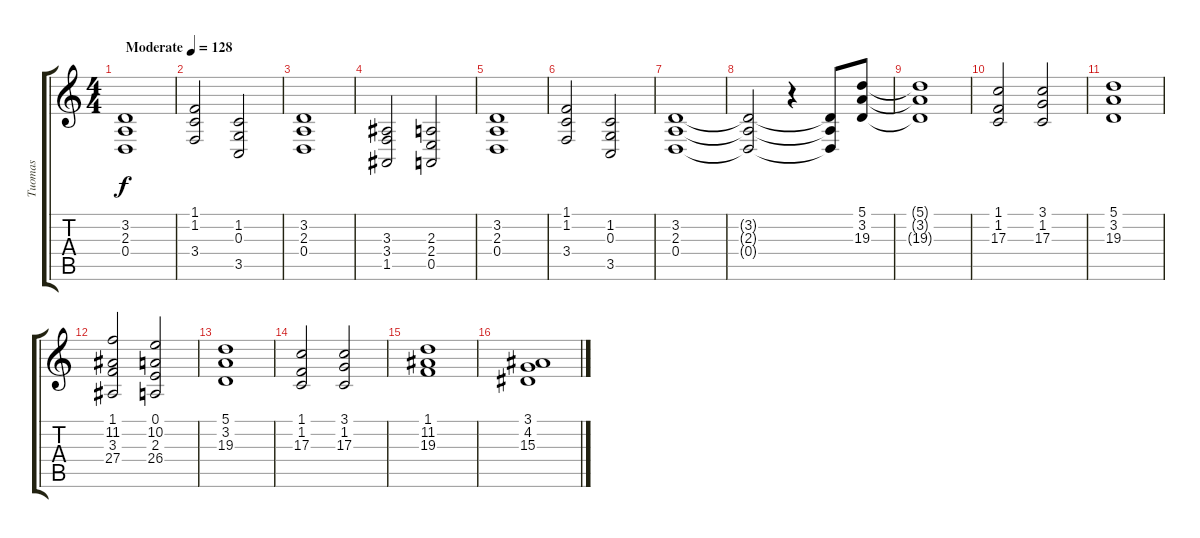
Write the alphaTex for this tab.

\track ("Tuomas" "Tuomas") {instrument pad2warm}
\staff {score tabs}
\tuning (E4 B3 G3 D3 A2 E2) {hide}
\ts (4 4)
\tempo (128 "Moderate")
\clef g2
\ks c
(3.2 2.3 0.4).1{dy f instrument pad2warm} |
(1.1 1.2 3.4).2 (1.2 0.3 3.5).2 |
(3.2 2.3 0.4).1 |
(3.3 3.4 1.5).2 (2.3 2.4 0.5).2 |
(3.2 2.3 0.4).1 |
(1.1 1.2 3.4).2 (1.2 0.3 3.5).2 |
(3.2 2.3 0.4).1 |
(3.2{t} 2.3{t} 0.4{t}).2 r.4 (3.2{t} 2.3{t} 0.4{t}).8 (5.1 3.2 19.3).8{volume 10 instrument stringensemble1} |
(5.1{t} 3.2{t} 19.3{t}).1 |
(1.1 1.2 17.3).2 (3.1 1.2 17.3).2 |
(5.1 3.2 19.3).1 |
(1.1 11.2 3.3 27.4).2 (0.1 10.2 2.3 26.4).2 |
(5.1 3.2 19.3).1 |
(1.1 1.2 17.3).2 (3.1 1.2 17.3).2 |
(1.1 11.2 19.3).1 |
(3.1 4.2 15.3).1
